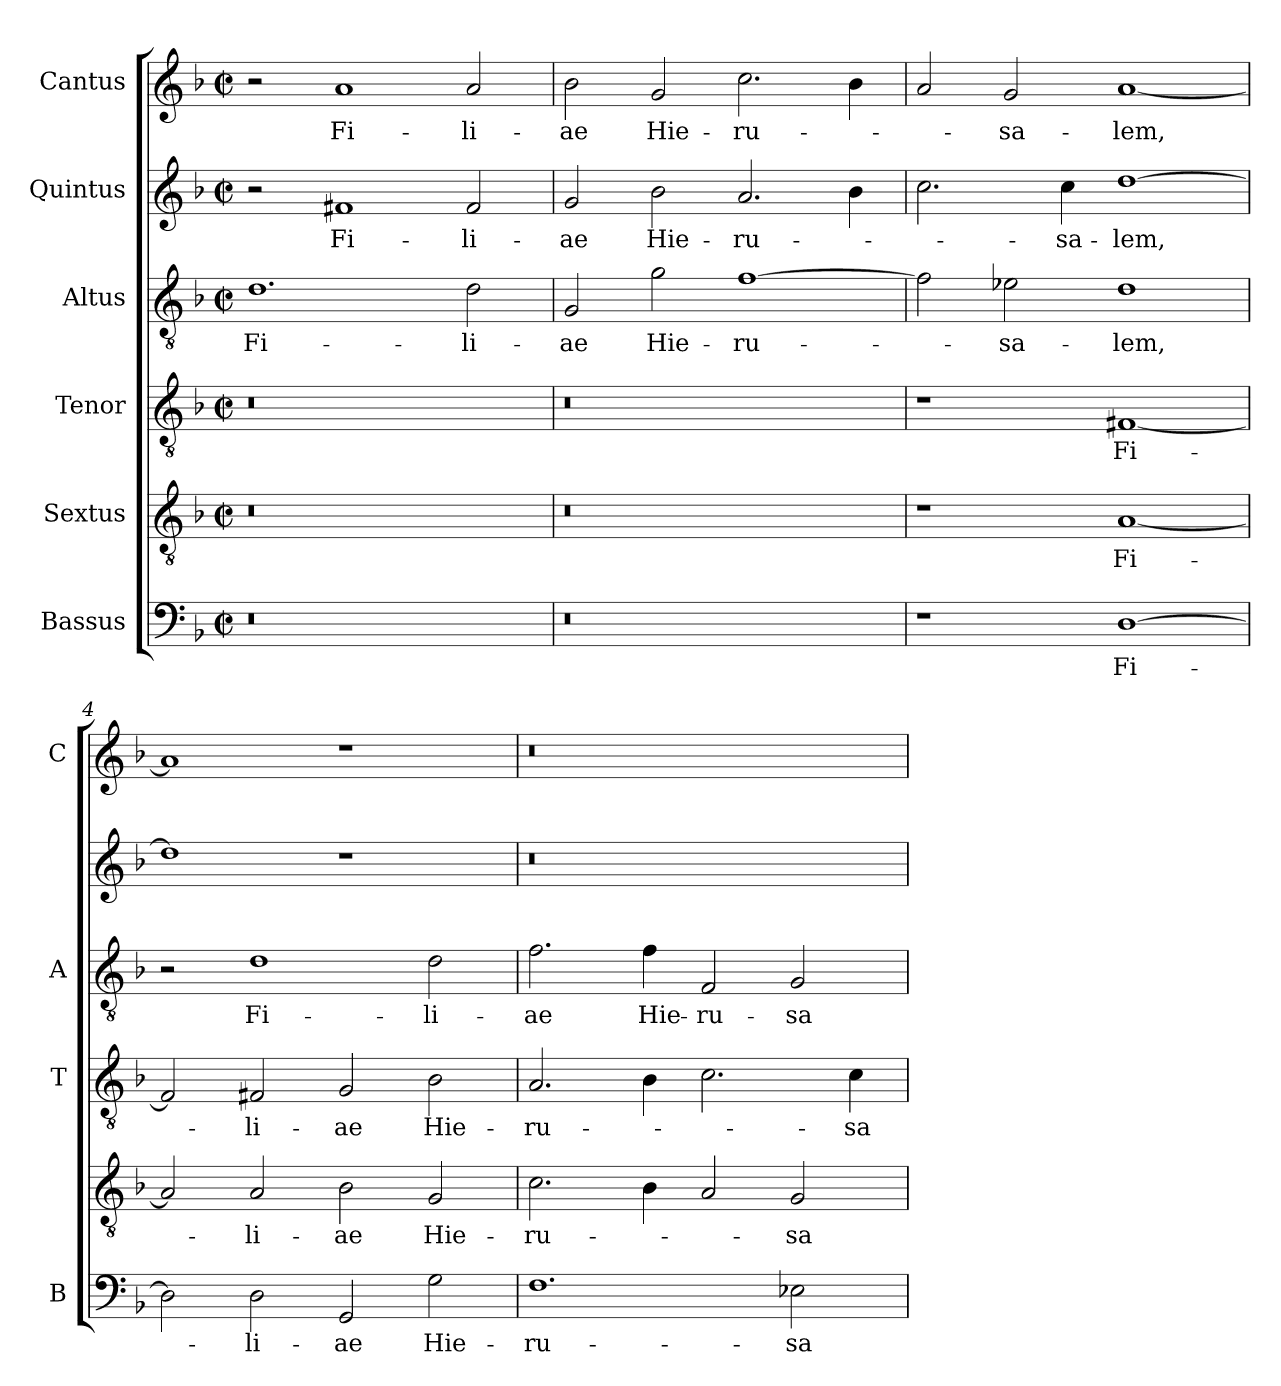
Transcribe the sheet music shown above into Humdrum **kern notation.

**kern	**text	**kern	**text	**kern	**text	**kern	**text	**kern	**text	**kern	**text
*part6	*part6	*part5	*part5	*part4	*part4	*part3	*part3	*part2	*part2	*part1	*part1
*staff6	*staff6	*staff5	*staff5	*staff4	*staff4	*staff3	*staff3	*staff2	*staff2	*staff1	*staff1
*I"Bassus	*	*I"Sextus	*	*I"Tenor	*	*I"Altus	*	*I"Quintus	*	*I"Cantus	*
*I'B	*	*	*	*I'T	*	*I'A	*	*	*	*I'C	*
*clefF4	*	*clefGv2	*	*clefGv2	*	*clefGv2	*	*clefG2	*	*clefG2	*
*k[b-]	*	*k[b-]	*	*k[b-]	*	*k[b-]	*	*k[b-]	*	*k[b-]	*
*F:	*	*F:	*	*F:	*	*F:	*	*F:	*	*F:	*
*M2/2	*	*M2/2	*	*M2/2	*	*M2/2	*	*M2/2	*	*M2/2	*
*met(c|)	*	*met(c|)	*	*met(c|)	*	*met(c|)	*	*met(c|)	*	*met(c|)	*
=1	=1	=1	=1	=1	=1	=1	=1	=1	=1	=1	=1
0r	.	0r	.	0r	.	1.d	Fi-	2r	.	2r	.
.	.	.	.	.	.	.	.	1f#X	Fi-	1a	Fi-
.	.	.	.	.	.	2d\	-li-	2f#/	-li-	2a/	-li-
=2	=2	=2	=2	=2	=2	=2	=2	=2	=2	=2	=2
0r	.	0r	.	0r	.	2G/	-ae	2g/	-ae	2b-\	-ae
.	.	.	.	.	.	2g\	Hie-	2b-\	Hie-	2g/	Hie-
.	.	.	.	.	.	[1f	-ru-	2.a/	-ru-	2.cc\	-ru-
.	.	.	.	.	.	.	.	4b-\	.	4b-\	.
=3	=3	=3	=3	=3	=3	=3	=3	=3	=3	=3	=3
1r	.	1r	.	1r	.	2f\]	.	2.cc\	.	2a/	.
.	.	.	.	.	.	2e-X\	-sa-	.	.	2g/	-sa-
.	.	.	.	.	.	.	.	4cc\	-sa-	.	.
[1D	Fi-	[1A	Fi-	[1F#X	Fi-	1d	-lem,	[1dd	-lem,	[1a	-lem,
!!LO:LB:g=z
=4	=4	=4	=4	=4	=4	=4	=4	=4	=4	=4	=4
2D\]	.	2A/]	.	2F#/]	.	2r	.	1dd]	.	1a]	.
2D\	-li-	2A/	-li-	2F#X/	-li-	1d	Fi-	.	.	.	.
2GG/	-ae	2B-\	-ae	2G/	-ae	.	.	1r	.	1r	.
2G\	Hie-	2G/	Hie-	2B-\	Hie-	2d\	-li-	.	.	.	.
=5	=5	=5	=5	=5	=5	=5	=5	=5	=5	=5	=5
1.F	-ru-	2.c\	-ru-	2.A/	-ru-	2.f\	-ae	0r	.	0r	.
.	.	4B-\	.	4B-\	.	4f\	Hie-	.	.	.	.
.	.	2A/	.	2.c\	.	2F/	-ru-	.	.	.	.
2E-X\	-sa-	2G/	-sa-	.	.	2G/	-sa-	.	.	.	.
.	.	.	.	4c\	-sa-	.	.	.	.	.	.
=	=	=	=	=	=	=	=	=	=	=	=
*-	*-	*-	*-	*-	*-	*-	*-	*-	*-	*-	*-
